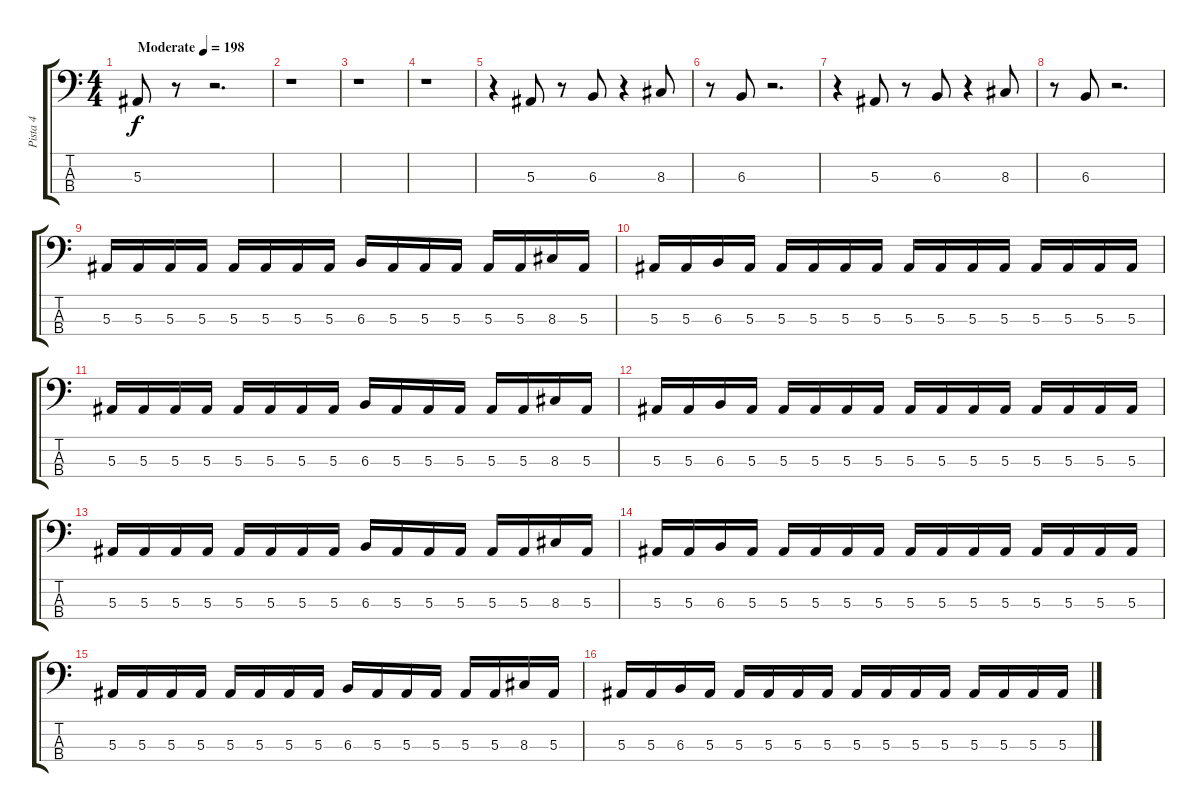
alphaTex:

\track ("Pista 4" "Pista 4") {instrument electricbassfinger}
\staff {score tabs}
\tuning (Eb2 Bb1 F1 C1) {hide}
\ts (4 4)
\tempo (198 "Moderate")
\clef f4
\ks c
5.3.8{dy f instrument electricbassfinger} r.8 r.2{d} |
r.1 |
r.1 |
r.1 |
r.4 5.3.8 r.8 6.3.8 r.4 8.3.8 |
r.8 6.3.8 r.2{d} |
r.4 5.3.8 r.8 6.3.8 r.4 8.3.8 |
r.8 6.3.8 r.2{d} |
5.3.16 5.3.16 5.3.16 5.3.16 5.3.16 5.3.16 5.3.16 5.3.16 6.3.16 5.3.16 5.3.16 5.3.16 5.3.16 5.3.16 8.3.16 5.3.16 |
5.3.16 5.3.16 6.3.16 5.3.16 5.3.16 5.3.16 5.3.16 5.3.16 5.3.16 5.3.16 5.3.16 5.3.16 5.3.16 5.3.16 5.3.16 5.3.16 |
5.3.16 5.3.16 5.3.16 5.3.16 5.3.16 5.3.16 5.3.16 5.3.16 6.3.16 5.3.16 5.3.16 5.3.16 5.3.16 5.3.16 8.3.16 5.3.16 |
5.3.16 5.3.16 6.3.16 5.3.16 5.3.16 5.3.16 5.3.16 5.3.16 5.3.16 5.3.16 5.3.16 5.3.16 5.3.16 5.3.16 5.3.16 5.3.16 |
5.3.16 5.3.16 5.3.16 5.3.16 5.3.16 5.3.16 5.3.16 5.3.16 6.3.16 5.3.16 5.3.16 5.3.16 5.3.16 5.3.16 8.3.16 5.3.16 |
5.3.16 5.3.16 6.3.16 5.3.16 5.3.16 5.3.16 5.3.16 5.3.16 5.3.16 5.3.16 5.3.16 5.3.16 5.3.16 5.3.16 5.3.16 5.3.16 |
5.3.16 5.3.16 5.3.16 5.3.16 5.3.16 5.3.16 5.3.16 5.3.16 6.3.16 5.3.16 5.3.16 5.3.16 5.3.16 5.3.16 8.3.16 5.3.16 |
5.3.16 5.3.16 6.3.16 5.3.16 5.3.16 5.3.16 5.3.16 5.3.16 5.3.16 5.3.16 5.3.16 5.3.16 5.3.16 5.3.16 5.3.16 5.3.16
